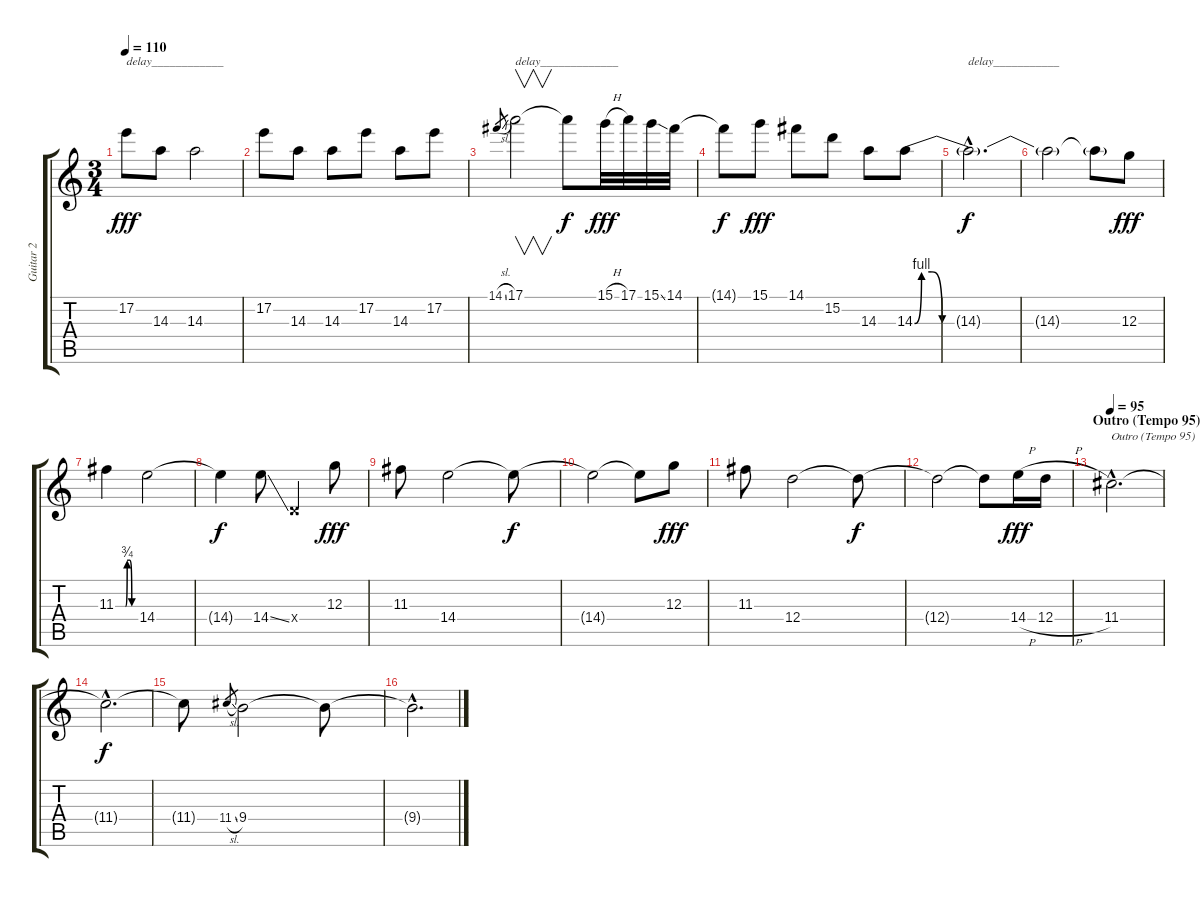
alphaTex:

\track ("Guitar 2" "Guitar 2") {instrument electricguitarclean}
\staff {score tabs}
\tuning (E4 B3 G3 D3 A2 E2) {hide}
\ts (3 4)
\tempo 110
\clef g2
\ks c
17.2.8{txt "delay____________" dy fff} 14.3.8 14.3.2 |
17.2.8 14.3.8 14.3.8 17.2.8 14.3.8 17.2.8 |
14.1{sl}.8{gr} 17.1.2{v txt "delay_____________"} 17.1{t}.8{dy f} 15.1{h}.32{dy fff} 17.1.32 15.1{ss}.32 14.1.32 |
14.1{t}.8{dy f} 15.1.8{dy fff} 14.1.8 15.2.8 14.3.8 14.3{be (custom 0 0 2 4 5 4 8 0 15 0 20 0 30 0 45 0 60 0)}.8 |
14.3{hac t}.2{d txt "delay___________" dy f} |
14.3{t}.2 14.3{t}.8 12.3.8{dy fff} |
11.3{be (custom 0 0 15 0 22 0 30 0 35 3 38 3 43 3 49 0 54 0 60 0)}.4 14.4.2 |
14.4{t}.4{dy f} 14.4{ss}.8 0.4{x}.4 12.3.8{dy fff} |
11.3.8 14.4.2 14.4{t}.8{dy f} |
14.4{t}.2 14.4{t}.8 12.3.8{dy fff} |
11.3.8 12.4.2 12.4{t}.8{dy f} |
12.4{t}.2 12.4{t}.8 14.4{h}.16{dy fff} 12.4{h}.16 |
\section ("" "Outro (Tempo 95)")
\tempo 95
11.4{hac}.2{d txt "Outro (Tempo 95)"} |
11.4{hac t}.2{d dy f} |
11.4{t}.8 11.4{sl}.8{gr} 9.4.2 9.4{t}.8 |
9.4{hac t}.2{d}
